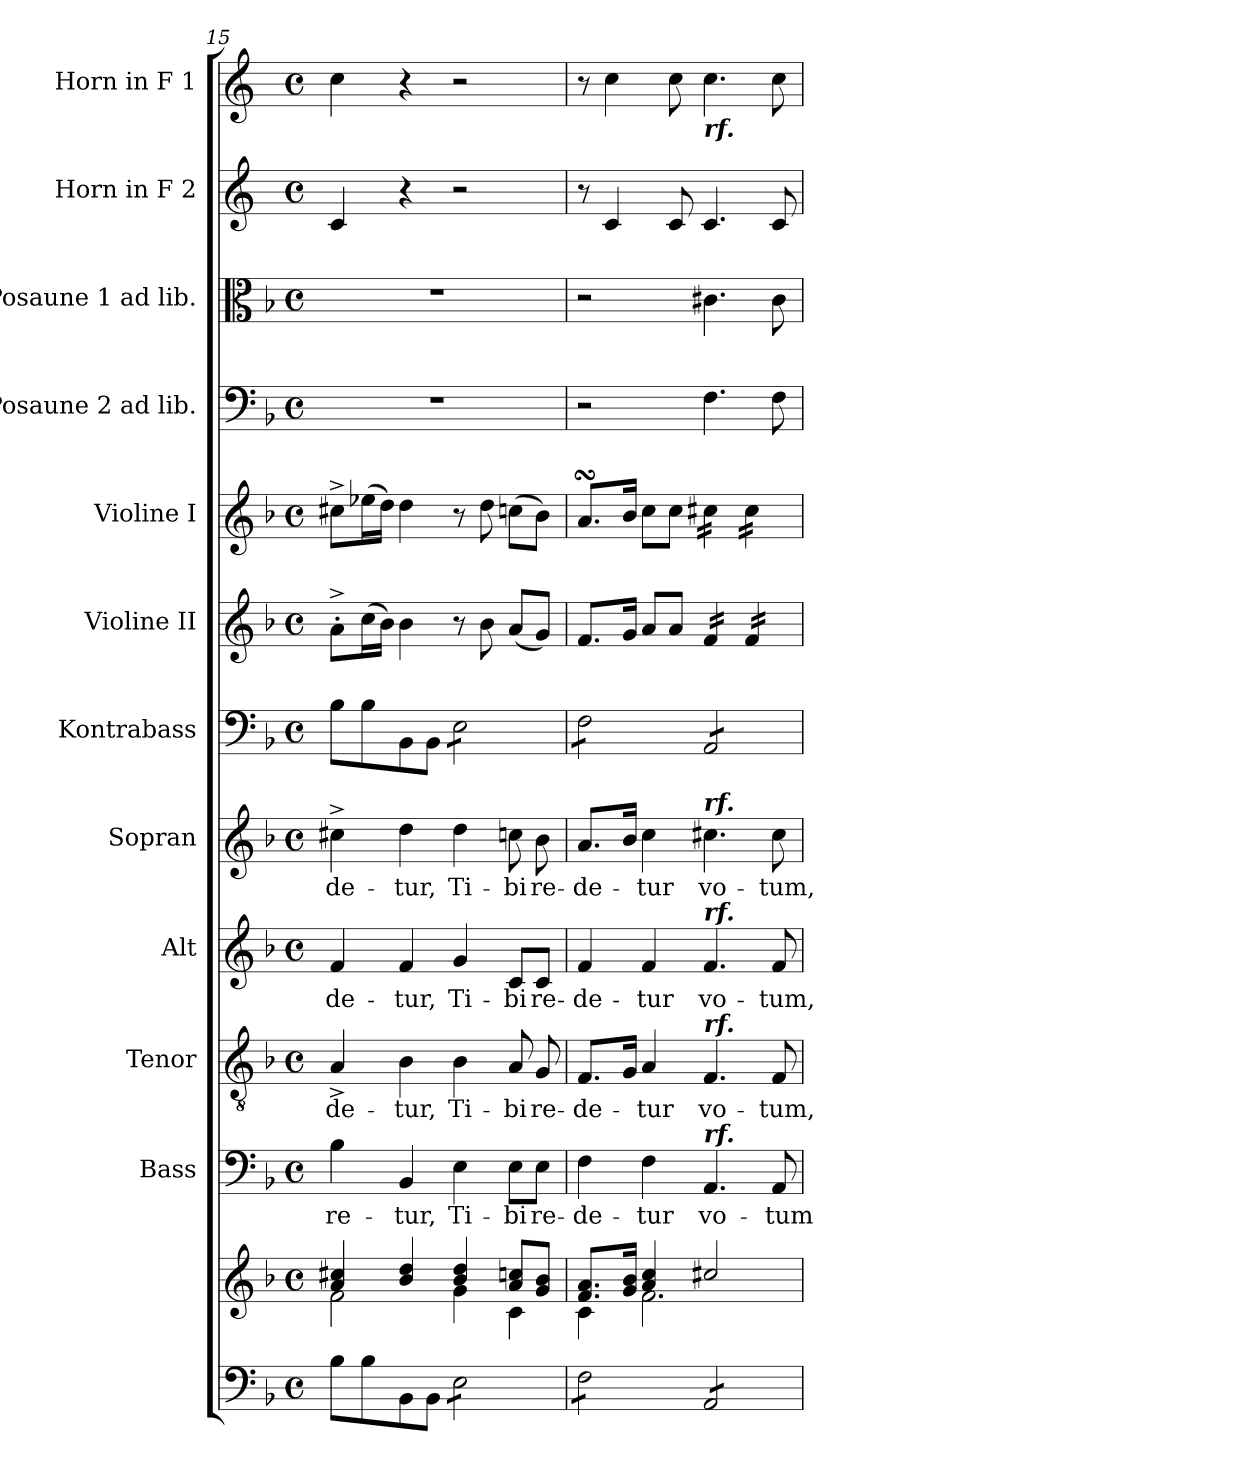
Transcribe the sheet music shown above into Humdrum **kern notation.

**kern	**kern	**kern	**text	**kern	**text	**kern	**text	**kern	**text	**kern	**kern	**kern	**kern	**dynam	**kern	**dynam	**kern	**dynam	**kern
*part12	*part12	*part11	*part11	*part10	*part10	*part9	*part9	*part8	*part8	*part7	*part6	*part5	*part4	*part4	*part3	*part3	*part2	*part2	*part1
*staff13	*staff12	*staff11	*staff11	*staff10	*staff10	*staff9	*staff9	*staff8	*staff8	*staff7	*staff6	*staff5	*staff4	*staff4	*staff3	*staff3	*staff2	*staff2	*staff1
*	*	*I"Bass	*	*I"Tenor	*	*I"Alt	*	*I"Sopran	*	*I"Kontrabass	*I"Violine II	*I"Violine I	*I"Posaune 2 ad lib.	*	*I"Posaune 1 ad lib.	*	*I"Horn in F 2	*	*I"Horn in F 1
*	*	*I'B.	*	*I'T.	*	*I'A.	*	*I'S.	*	*I'Kb.	*I'Vl. II	*I'Vl. I	*I'Pos. 2	*	*I'Pos. 1	*	*I'Hrn. F 2	*	*I'Hrn. F 1
*clefF4	*clefG2	*clefF4	*	*clefGv2	*	*clefG2	*	*clefG2	*	*clefF4	*clefG2	*clefG2	*clefF4	*	*clefC3	*	*clefG2	*	*clefG2
*	*	*	*	*	*	*	*	*	*	*ITrd7c12	*	*	*	*	*	*	*ITrd4c7	*	*ITrd4c7
*k[b-]	*k[b-]	*k[b-]	*	*k[b-]	*	*k[b-]	*	*k[b-]	*	*k[b-]	*k[b-]	*k[b-]	*k[b-]	*	*k[b-]	*	*k[b-]	*	*k[b-]
*F:	*F:	*F:	*	*F:	*	*F:	*	*F:	*	*F:	*F:	*F:	*F:	*	*F:	*	*F:	*	*F:
*M4/4	*M4/4	*M4/4	*	*M4/4	*	*M4/4	*	*M4/4	*	*M4/4	*M4/4	*M4/4	*M4/4	*	*M4/4	*	*M4/4	*	*M4/4
*met(c)	*met(c)	*met(c)	*	*met(c)	*	*met(c)	*	*met(c)	*	*met(c)	*met(c)	*met(c)	*met(c)	*	*met(c)	*	*met(c)	*	*met(c)
=15	=15	=15	=15	=15	=15	=15	=15	=15	=15	=15	=15	=15	=15	=15	=15	=15	=15	=15	=15
*	*^	*	*	*	*	*	*	*	*	*	*	*	*	*	*	*	*	*	*
!	!	!	!	!LO:LY:b	!	!LO:LY:b	!	!LO:LY:b	!	!LO:LY:b	!	!	!	!	!	!	!	!	!	!
8B-\L	4a/ 4cc#X/	2f\	4B-\	-re-	4A^>/	-de-	4f/	-de-	4cc#X^>\	-de-	8BB-\L	8a^>'>\L	8cc#X^>\L	1r	.	1r	.	4F/	.	4f\
8B-\	.	.	.	.	.	.	.	.	.	.	8BB-\	(>16cc\L	(>16ee-X\L	.	.	.	.	.	.	.
.	.	.	.	.	.	.	.	.	.	.	.	16b-\JJ)	16dd\JJ)	.	.	.	.	.	.	.
!	!	!	!	!LO:LY:b	!	!LO:LY:b	!	!LO:LY:b	!	!LO:LY:b	!	!	!	!	!	!	!	!	!	!
8BB-\	4b-/ 4dd/	.	4BB-/	-tur,	4B-\	-tur,	4f/	-tur,	4dd\	-tur,	8BBB-\	4b-\	4dd\	.	.	.	.	4r	.	4r
8BB-\J	.	.	.	.	.	.	.	.	.	.	8BBB-\J	.	.	.	.	.	.	.	.	.
!	!	!	!	!	!	!	!	!	!	!	!LO:TX:a:t=. . . .	!	!	!	!	!	!	!	!	!
!LO:TX:a:t=. . . .	!	!	!	!	!	!	!	!	!	!	!	!	!	!	!	!	!	!	!	!
!	!	!	!	!LO:LY:b	!	!LO:LY:b	!	!LO:LY:b	!	!LO:LY:b	!	!	!	!	!	!	!	!	!	!
*tremolo	*	*	*	*	*	*	*	*	*	*	*	*	*	*	*	*	*	*	*	*
*	*	*	*	*	*	*	*	*	*	*	*tremolo	*	*	*	*	*	*	*	*	*
8E\L	4b-/ 4dd/	4g\	4E\	Ti-	4B-\	Ti-	4g/	Ti-	4dd\	Ti-	8EE\L	8r	8r	.	.	.	.	2r	.	2r
8E\	.	.	.	.	.	.	.	.	.	.	8EE\	8b-\	8dd\	.	.	.	.	.	.	.
!	!	!	!	!LO:LY:b	!	!LO:LY:b	!	!LO:LY:b	!	!LO:LY:b	!	!	!	!	!	!	!	!	!	!
8E\	8a/ 8ccn/L	4c\	8E\L	-bi	8A/	-bi	8c/L	-bi	8ccn\	-bi	8EE\	(<8a/L	(>8ccn\L	.	.	.	.	.	.	.
!	!	!	!	!LO:LY:b	!	!LO:LY:b	!	!LO:LY:b	!	!LO:LY:b	!	!	!	!	!	!	!	!	!	!
8E\J	8g/ 8b-/J	.	8E\J	re-	8G/	re-	8c/J	re-	8b-\	re-	8EE\J	8g/J)	8b-\J)	.	.	.	.	.	.	.
=16	=16	=16	=16	=16	=16	=16	=16	=16	=16	=16	=16	=16	=16	=16	=16	=16	=16	=16	=16	=16
!	!	!	!	!LO:LY:b	!	!LO:LY:b	!	!LO:LY:b	!	!LO:LY:b	!	!	!	!	!	!	!	!	!	!
8F\L	8.f/ 8.a/L	4c\	4F\	-de-	8.F/L	-de-	4f/	-de-	8.a/L	-de-	8FF\L	8.f/L	8.asSsS/L	2r	.	2r	.	8r	.	8r
8F\	.	.	.	.	.	.	.	.	.	.	8FF\	.	.	.	.	.	.	4F/	.	4f\
.	16g/ 16b-/Jk	.	.	.	16G/Jk	.	.	.	16b-/Jk	.	.	16g/Jk	16b-/Jk	.	.	.	.	.	.	.
!	!	!	!	!LO:LY:b	!	!LO:LY:b	!	!LO:LY:b	!	!LO:LY:b	!	!	!	!	!	!	!	!	!	!
8F\	4a/ 4cc/	2.f\	4F\	-tur	4A/	-tur	4f/	-tur	4cc\	-tur	8FF\	8a/L	8cc\L	.	.	.	.	.	.	.
8F\J	.	.	.	.	.	.	.	.	.	.	8FF\J	8a/J	8cc\J	.	.	.	.	8F/	.	8f\
!	!	!	!	!	!	!	!	!	!	!	!	!	!	!	!	!	!	!	!	!LO:TX:b:Bi:t=rf.
!	!	!	!	!	!	!	!	!	!	!	!	!	!LO:TX:b:Bi:t=rf.	!	!	!	!	!	!	!
!	!	!	!	!	!	!	!	!	!	!	!	!LO:TX:b:Bi:t=rf.	!	!	!	!	!	!	!	!
!	!	!	!	!	!	!	!	!	!LO:TX:a:Bi:t=rf.	!	!	!	!	!	!	!	!	!	!	!
!	!	!	!	!	!	!	!LO:TX:a:Bi:t=rf.	!	!	!	!	!	!	!	!	!	!	!	!	!
!	!	!	!	!	!LO:TX:a:Bi:t=rf.	!	!	!	!	!	!	!	!	!	!	!	!	!	!	!
!	!	!	!LO:TX:a:Bi:t=rf.	!	!	!	!	!	!	!	!	!	!	!	!	!	!	!	!	!
!	!	!	!	!LO:LY:b	!	!LO:LY:b	!	!LO:LY:b	!	!LO:LY:b	!	!	!	!	!LO:DY:b	!	!LO:DY:b	!	!LO:DY:b	!
*	*	*	*	*	*	*	*	*	*	*	*	*tremolo	*	*	*	*	*	*	*	*
*	*	*	*	*	*	*	*	*	*	*	*	*	*tremolo	*	*	*	*	*	*	*
8AA/L	2cc#X/	.	4.AA/	vo-	4.F/	vo-	4.f/	vo-	4.cc#X\	vo-	8AAA/L	16f/LL	16cc#X\LL	4.F\	pf	4.c#X\	pf	4.F/	pf	4.f\
.	.	.	.	.	.	.	.	.	.	.	.	16f/	16cc#X\	.	.	.	.	.	.	.
8AA/	.	.	.	.	.	.	.	.	.	.	8AAA/	16f/	16cc#X\	.	.	.	.	.	.	.
.	.	.	.	.	.	.	.	.	.	.	.	16f/JJ	16cc#X\JJ	.	.	.	.	.	.	.
8AA/	.	.	.	.	.	.	.	.	.	.	8AAA/	16f/LL	16cc#\LL	.	.	.	.	.	.	.
.	.	.	.	.	.	.	.	.	.	.	.	16f/	16cc#\	.	.	.	.	.	.	.
!	!	!	!	!LO:LY:b	!	!LO:LY:b	!	!LO:LY:b	!	!LO:LY:b	!	!	!	!	!	!	!	!	!	!
8AA/J	.	.	8AA/	-tum	8F/	-tum,	8f/	-tum,	8cc#\	-tum,	8AAA/J	16f/	16cc#\	8F\	.	8c#\	.	8F/	.	8f\
*	*	*	*	*	*	*	*	*	*	*	*Xtremolo	*	*	*	*	*	*	*	*	*
*Xtremolo	*	*	*	*	*	*	*	*	*	*	*	*	*	*	*	*	*	*	*	*
.	.	.	.	.	.	.	.	.	.	.	.	16f/JJ	16cc#\JJ	.	.	.	.	.	.	.
*	*	*	*	*	*	*	*	*	*	*	*	*	*Xtremolo	*	*	*	*	*	*	*
*	*	*	*	*	*	*	*	*	*	*	*	*Xtremolo	*	*	*	*	*	*	*	*
*	*v	*v	*	*	*	*	*	*	*	*	*	*	*	*	*	*	*	*	*	*
=	=	=	=	=	=	=	=	=	=	=	=	=	=	=	=	=	=	=	=
*-	*-	*-	*-	*-	*-	*-	*-	*-	*-	*-	*-	*-	*-	*-	*-	*-	*-	*-	*-
